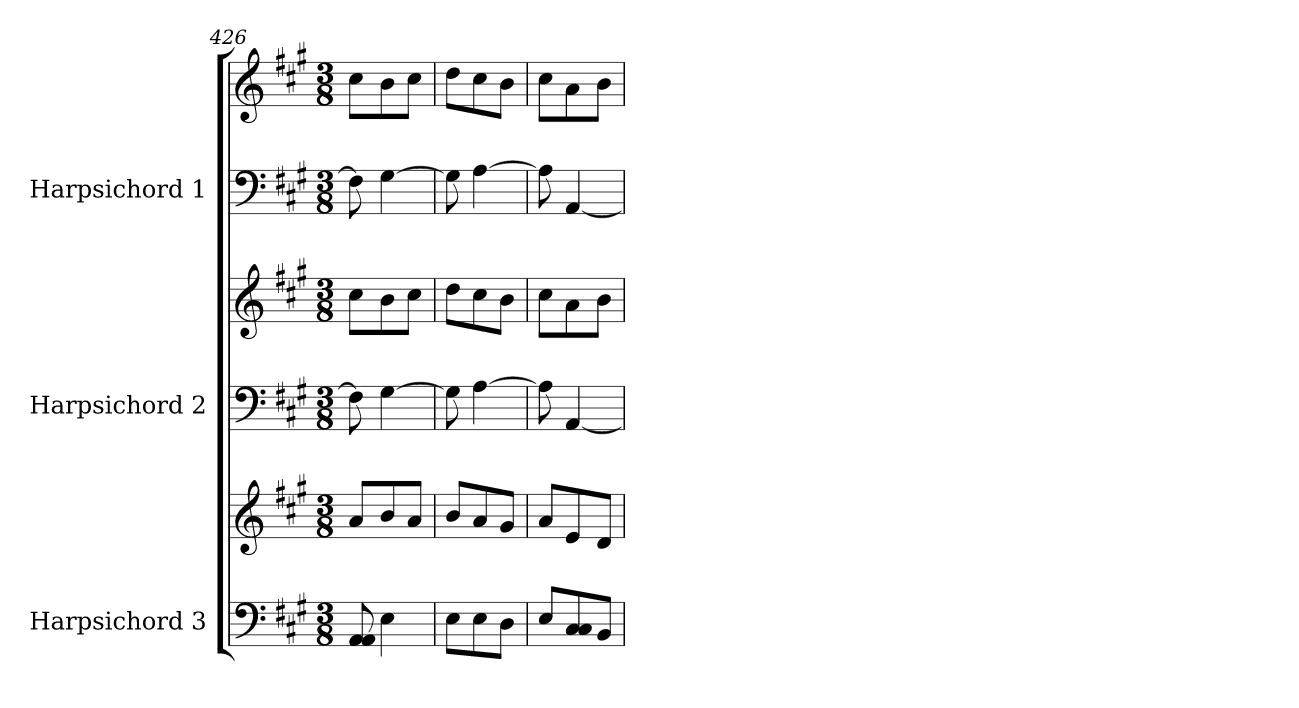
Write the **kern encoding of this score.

**kern	**kern	**kern	**kern	**kern	**kern
*part3	*part3	*part2	*part2	*part1	*part1
*staff6	*staff5	*staff4	*staff3	*staff2	*staff1
*I"Harpsichord 3	*	*I"Harpsichord 2	*	*I"Harpsichord 1	*
*I'Hp	*	*I'Hp	*	*I'Hp	*
*clefF4	*clefG2	*clefF4	*clefG2	*clefF4	*clefG2
*k[f#c#g#]	*k[f#c#g#]	*k[f#c#g#]	*k[f#c#g#]	*k[f#c#g#]	*k[f#c#g#]
*M3/8	*M3/8	*M3/8	*M3/8	*M3/8	*M3/8
=426	=426	=426	=426	=426	=426
8AA/ 8AA/	8a/L	8F#\]	8cc#\L	8F#\]	8cc#\L
4E\	8b/	[4G#\	8b\	[4G#\	8b\
.	8a/J	.	8cc#\J	.	8cc#\J
=427	=427	=427	=427	=427	=427
8E\L	8b/L	8G#\]	8dd\L	8G#\]	8dd\L
8E\	8a/	[4A\	8cc#\	[4A\	8cc#\
8D\J	8g#/J	.	8b\J	.	8b\J
=428	=428	=428	=428	=428	=428
8E/L	8a/L	8A\]	8cc#\L	8A\]	8cc#\L
8C#/ 8C#/	8e/	[4AA/	8a\	[4AA/	8a\
8BB/J	8d/J	.	8b\J	.	8b\J
=	=	=	=	=	=
*-	*-	*-	*-	*-	*-
